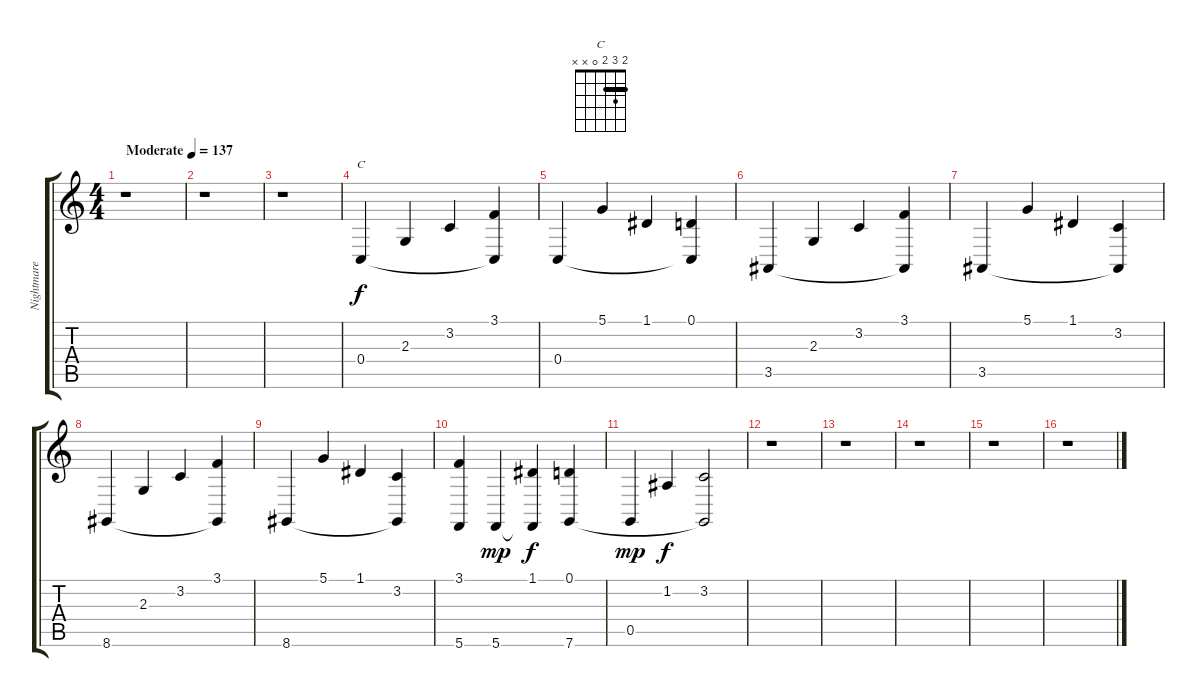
\track ("Nightmare Industries Syntezer 2" "Nightmare ") {instrument acousticgrandpiano}
\staff {score tabs}
\tuning (D4 A3 F3 C3 G2 C2) {hide}
\chord ("C" 2 3 2 0 x x) {barre 2}
\ts (4 4)
\tempo (137 "Moderate")
\clef g2
\ks c
r.1{dy f instrument acousticgrandpiano} |
r.1 |
r.1 |
0.4.4{ch "C"} 2.3.4 3.2.4 (3.1 0.4{t}).4 |
0.4.4 5.1.4 1.1.4 (0.1 0.4{t}).4 |
3.5.4 2.3.4 3.2.4 (3.1 3.5{t}).4 |
3.5.4 5.1.4 1.1.4 (3.2 3.5{t}).4 |
8.6.4 2.3.4 3.2.4 (3.1 8.6{t}).4 |
8.6.4 5.1.4 1.1.4 (3.2 8.6{t}).4 |
(3.1 5.6).4 5.6.4{dy mp} (1.1 5.6{t}).4{dy f} (0.1 7.6).4 |
0.5.4{dy mp} 1.2.4{dy f} (3.2 7.6{t}).2 |
r.1 |
r.1 |
r.1 |
r.1 |
r.1
